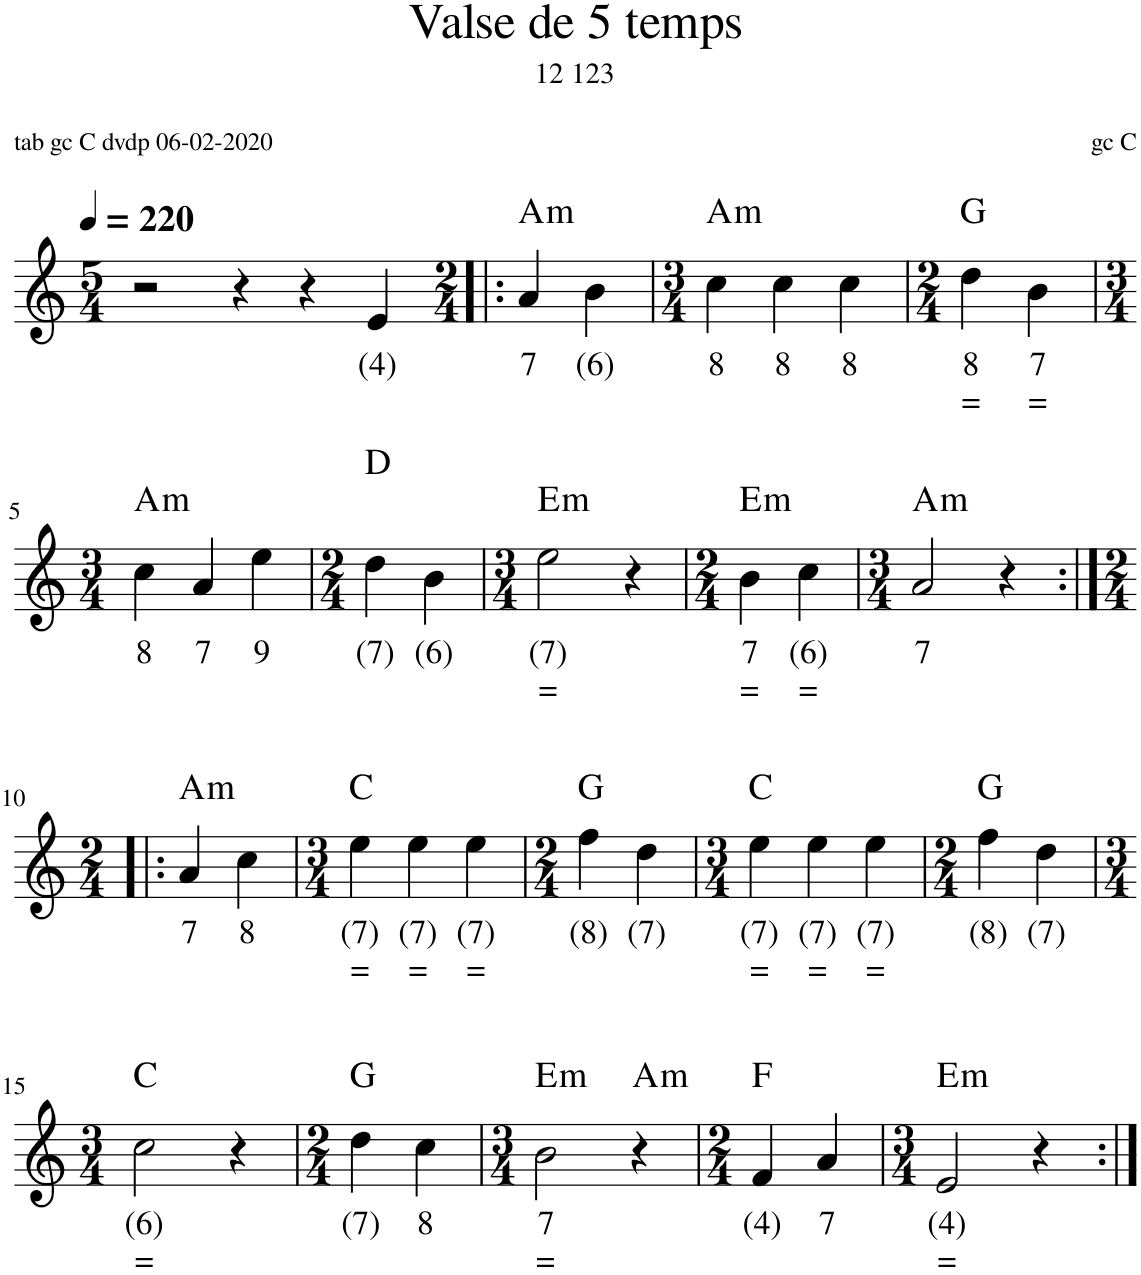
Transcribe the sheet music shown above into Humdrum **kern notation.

**kern	**text	**text	**harte
*part1	*part1	*part1	*part1
*staff1	*staff1	*staff1	*
*I"Accordeon, Accordion	*	*	*
*I'Acc.	*	*	*
*clefG2	*	*	*
*k[]	*	*	*
*M5/4	*	*	*
*MM220	*	*	*
=1	=1	=1	=1
2r	.	.	.
4r	.	.	.
4r	.	.	.
!	!LO:LY:b	!	!
4e/	(4)	.	.
=2!|:	=2!|:	=2!|:	=2!|:
*M2/4	*	*	*
!	!LO:LY:b	!	!LO:H:kt=m
4a/	7	.	A:min
!	!LO:LY:b	!	!
4b\	(6)	.	.
=3	=3	=3	=3
*M3/4	*	*	*
!	!LO:LY:b	!	!LO:H:kt=m
4cc\	8	.	A:min
!	!LO:LY:b	!	!
4cc\	8	.	.
!	!LO:LY:b	!	!
4cc\	8	.	.
=4	=4	=4	=4
*M2/4	*	*	*
!	!LO:LY:b	!LO:LY:b	!
4dd\	8	=	G:maj
!	!LO:LY:b	!LO:LY:b	!
4b\	7	=	.
!!LO:LB:g=z
=5	=5	=5	=5
*M3/4	*	*	*
!	!LO:LY:b	!	!LO:H:kt=m
4cc\	8	.	A:min
!	!LO:LY:b	!	!
4a/	7	.	.
!	!LO:LY:b	!	!
4ee\	9	.	.
=6	=6	=6	=6
*M2/4	*	*	*
!	!LO:LY:b	!	!LO:H:n=1:kt=N.C.
4dd\	(7)	.	N D:maj
!	!LO:LY:b	!	!
4b\	(6)	.	.
=7	=7	=7	=7
*M3/4	*	*	*
!	!LO:LY:b	!LO:LY:b	!LO:H:kt=m
2ee\	(7)	=	E:min
4r	.	.	.
=8	=8	=8	=8
*M2/4	*	*	*
!	!LO:LY:b	!LO:LY:b	!LO:H:kt=m
4b\	7	=	E:min
!	!LO:LY:b	!LO:LY:b	!
4cc\	(6)	=	.
=9	=9	=9	=9
*M3/4	*	*	*
!	!LO:LY:b	!	!LO:H:kt=m
2a/	7	.	A:min
4r	.	.	.
!!LO:LB:g=z
=10:|!|:	=10:|!|:	=10:|!|:	=10:|!|:
*M2/4	*	*	*
!	!LO:LY:b	!	!LO:H:kt=m
4a/	7	.	A:min
!	!LO:LY:b	!	!
4cc\	8	.	.
=11	=11	=11	=11
*M3/4	*	*	*
!	!LO:LY:b	!LO:LY:b	!
4ee\	(7)	=	C:maj
!	!LO:LY:b	!LO:LY:b	!
4ee\	(7)	=	.
!	!LO:LY:b	!LO:LY:b	!
4ee\	(7)	=	.
=12	=12	=12	=12
*M2/4	*	*	*
!	!LO:LY:b	!	!
4ff\	(8)	.	G:maj
!	!LO:LY:b	!	!
4dd\	(7)	.	.
=13	=13	=13	=13
*M3/4	*	*	*
!	!LO:LY:b	!LO:LY:b	!
4ee\	(7)	=	C:maj
!	!LO:LY:b	!LO:LY:b	!
4ee\	(7)	=	.
!	!LO:LY:b	!LO:LY:b	!
4ee\	(7)	=	.
=14	=14	=14	=14
*M2/4	*	*	*
!	!LO:LY:b	!	!
4ff\	(8)	.	G:maj
!	!LO:LY:b	!	!
4dd\	(7)	.	.
!!LO:LB:g=z
=15	=15	=15	=15
*M3/4	*	*	*
!	!LO:LY:b	!LO:LY:b	!
2cc\	(6)	=	C:maj
4r	.	.	.
=16	=16	=16	=16
*M2/4	*	*	*
!	!LO:LY:b	!	!
4dd\	(7)	.	G:maj
!	!LO:LY:b	!	!
4cc\	8	.	.
=17	=17	=17	=17
*M3/4	*	*	*
!	!LO:LY:b	!LO:LY:b	!LO:H:kt=m
2b\	7	=	E:min
!	!	!	!LO:H:kt=m
4r	.	.	A:min
=18	=18	=18	=18
*M2/4	*	*	*
!	!LO:LY:b	!	!
4f/	(4)	.	F:maj
!	!LO:LY:b	!	!
4a/	7	.	.
=19	=19	=19	=19
*M3/4	*	*	*
!	!LO:LY:b	!LO:LY:b	!LO:H:kt=m
2e/	(4)	=	E:min
4r	.	.	.
=:|!	=:|!	=:|!	=:|!
*-	*-	*-	*-
